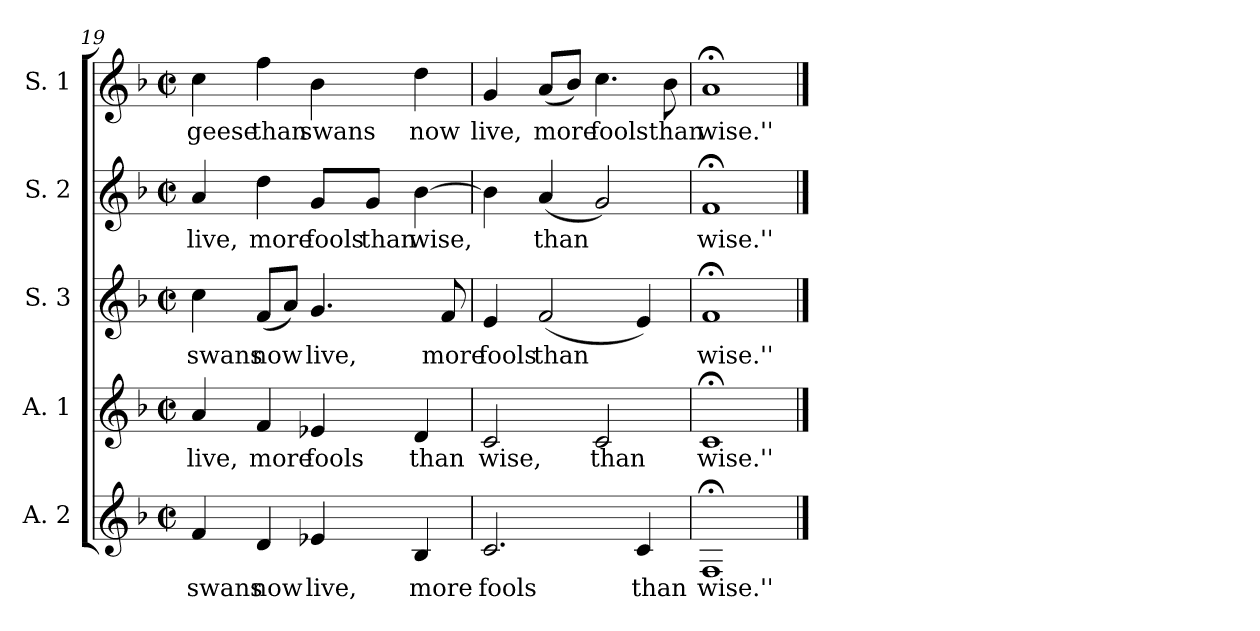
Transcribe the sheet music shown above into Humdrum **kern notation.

**kern	**text	**kern	**text	**kern	**text	**kern	**text	**kern	**text
*part5	*part5	*part4	*part4	*part3	*part3	*part2	*part2	*part1	*part1
*staff5	*staff5	*staff4	*staff4	*staff3	*staff3	*staff2	*staff2	*staff1	*staff1
*I"A. 2	*	*I"A. 1	*	*I"S. 3	*	*I"S. 2	*	*I"S. 1	*
*clefG2	*	*clefG2	*	*clefG2	*	*clefG2	*	*clefG2	*
*k[b-]	*	*k[b-]	*	*k[b-]	*	*k[b-]	*	*k[b-]	*
*F:	*	*F:	*	*F:	*	*F:	*	*F:	*
*M2/2	*	*M2/2	*	*M2/2	*	*M2/2	*	*M2/2	*
*met(c|)	*	*met(c|)	*	*met(c|)	*	*met(c|)	*	*met(c|)	*
=19	=19	=19	=19	=19	=19	=19	=19	=19	=19
!	!LO:LY:b:color=#000000	!	!	!	!	!	!	!	!
!	!	!	!LO:LY:b:color=#000000	!	!	!	!	!	!
!	!	!	!	!	!LO:LY:b:color=#000000	!	!	!	!
!	!	!	!	!	!	!	!LO:LY:b:color=#000000	!	!
!	!	!	!	!	!	!	!	!	!LO:LY:b:color=#000000
4fi/	swans	4ai/	live,	4cci\	swans	4ai/	live,	4cci\	geese
!	!LO:LY:b:color=#000000	!	!	!	!	!	!	!	!
!	!	!	!LO:LY:b:color=#000000	!	!	!	!	!	!
!	!	!	!	!	!LO:LY:b:color=#000000	!	!	!	!
!	!	!	!	!	!	!	!LO:LY:b:color=#000000	!	!
!	!	!	!	!	!	!	!	!	!LO:LY:b:color=#000000
4di/	now	4fi/	more	(8fi/L	now	4ddi\	more	4ffi\	than
.	.	.	.	8ai/J)	.	.	.	.	.
!	!LO:LY:b:color=#000000	!	!	!	!	!	!	!	!
!	!	!	!LO:LY:b:color=#000000	!	!	!	!	!	!
!	!	!	!	!	!LO:LY:b:color=#000000	!	!	!	!
!	!	!	!	!	!	!	!LO:LY:b:color=#000000	!	!
!	!	!	!	!	!	!	!	!	!LO:LY:b:color=#000000
4e-Xi/	live,	4e-Xi/	fools	4.gi/	live,	8gi/L	fools	4b-i\	swans
!	!	!	!	!	!	!	!LO:LY:b:color=#000000	!	!
.	.	.	.	.	.	8gi/J	than	.	.
!	!LO:LY:b:color=#000000	!	!	!	!	!	!	!	!
!	!	!	!LO:LY:b:color=#000000	!	!	!	!	!	!
!	!	!	!	!	!	!	!LO:LY:b:color=#000000	!	!
!	!	!	!	!	!	!	!	!	!LO:LY:b:color=#000000
4B-i/	more	4di/	than	.	.	[>4b-i\	wise,	4ddi\	now
!	!	!	!	!	!LO:LY:b:color=#000000	!	!	!	!
.	.	.	.	8fi/	more	.	.	.	.
=20	=20	=20	=20	=20	=20	=20	=20	=20	=20
!	!LO:LY:b:color=#000000	!	!	!	!	!	!	!	!
!	!	!	!LO:LY:b:color=#000000	!	!	!	!	!	!
!	!	!	!	!	!LO:LY:b:color=#000000	!	!	!	!
!	!	!	!	!	!	!	!	!	!LO:LY:b:color=#000000
2.ci/	fools	2ci/	wise,	4ei/	fools	4b-i\]	.	4gi/	live,
!	!	!	!	!	!LO:LY:b:color=#000000	!	!	!	!
!	!	!	!	!	!	!	!LO:LY:b:color=#000000	!	!
!	!	!	!	!	!	!	!	!	!LO:LY:b:color=#000000
.	.	.	.	(2fi/	than	(4ai/	than	(8ai/L	more
.	.	.	.	.	.	.	.	8b-i/J)	.
!	!	!	!LO:LY:b:color=#000000	!	!	!	!	!	!
!	!	!	!	!	!	!	!	!	!LO:LY:b:color=#000000
.	.	2ci/	than	.	.	2gi/)	.	4.cci\	fools
!	!LO:LY:b:color=#000000	!	!	!	!	!	!	!	!
4ci/	than	.	.	4ei/)	.	.	.	.	.
!	!	!	!	!	!	!	!	!	!LO:LY:b:color=#000000
.	.	.	.	.	.	.	.	8b-i\	than
=21	=21	=21	=21	=21	=21	=21	=21	=21	=21
!	!LO:LY:b:color=#000000	!	!	!	!	!	!	!	!
!	!	!	!LO:LY:b:color=#000000	!	!	!	!	!	!
!	!	!	!	!	!LO:LY:b:color=#000000	!	!	!	!
!	!	!	!	!	!	!	!LO:LY:b:color=#000000	!	!
!	!	!	!	!	!	!	!	!	!LO:LY:b:color=#000000
1F;i	wise.''	1c;i	wise.''	1f;i	wise.''	1f;i	wise.''	1a;i	wise.''
==	==	==	==	==	==	==	==	==	==
*-	*-	*-	*-	*-	*-	*-	*-	*-	*-
